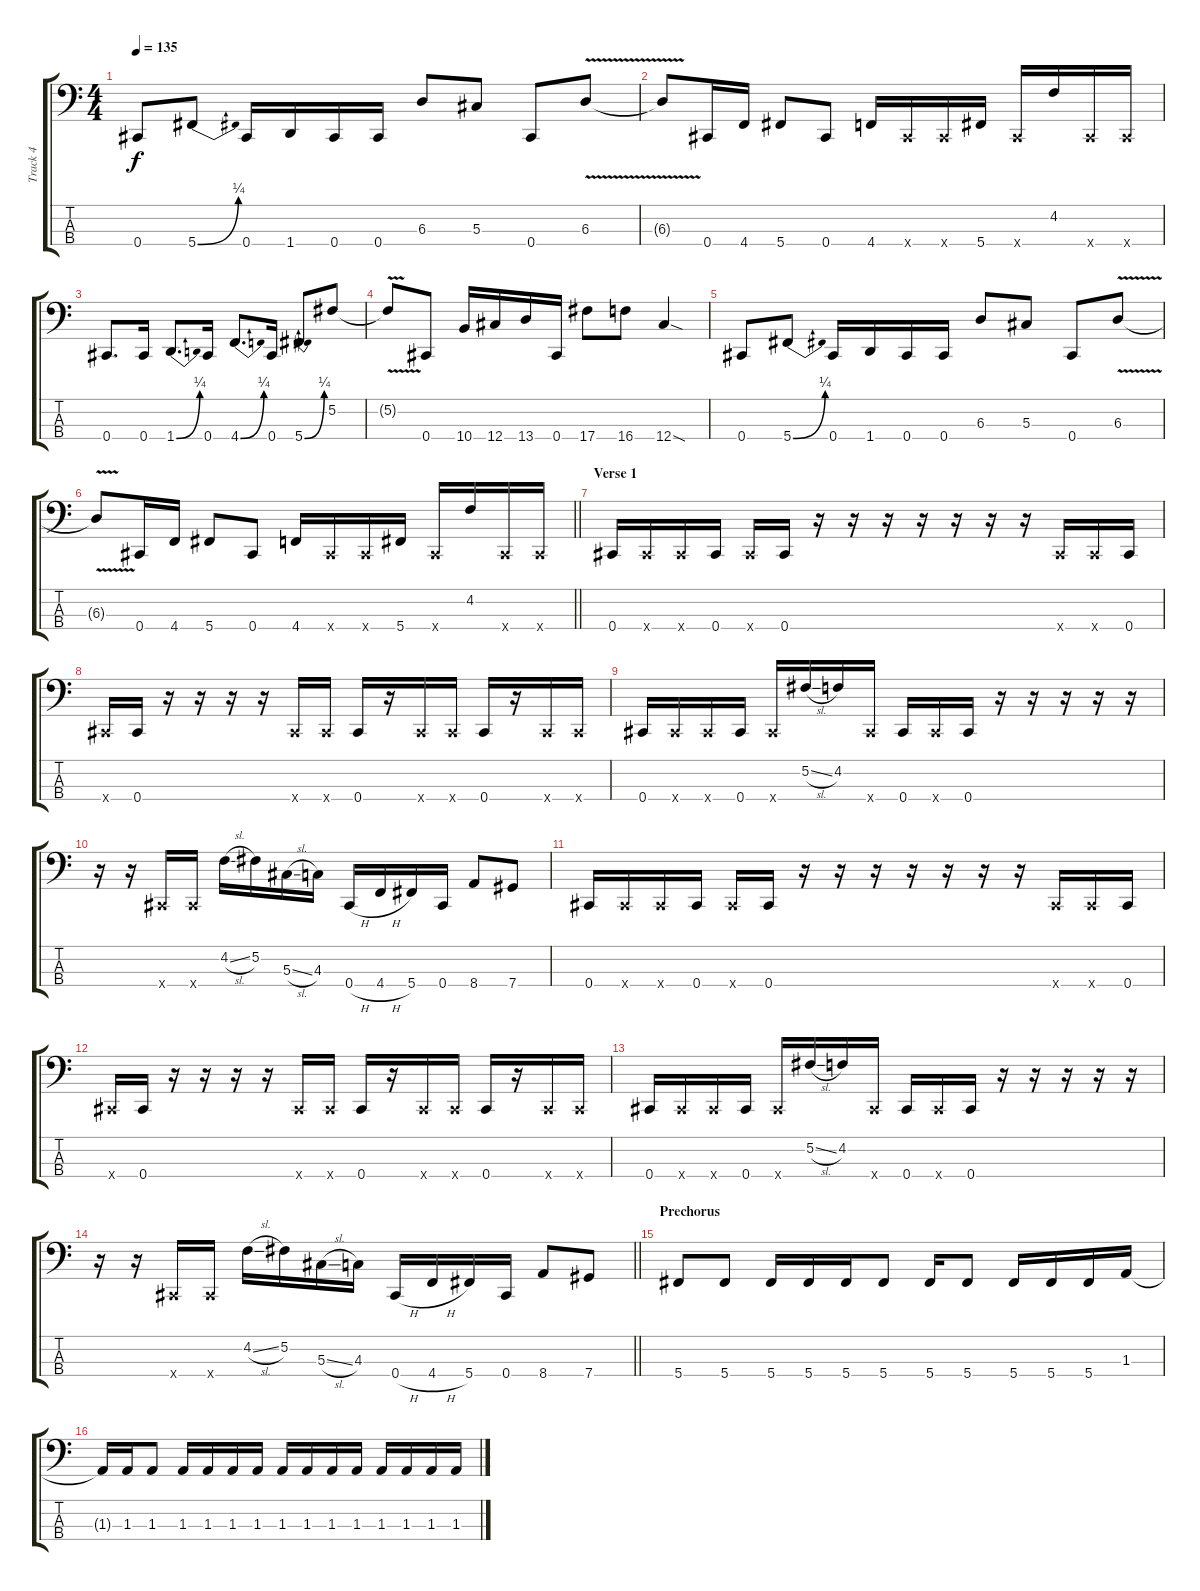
\track ("Track 4" "Track 4") {instrument slapbass1}
\staff {score tabs}
\tuning (Gb2 Db2 Ab1 Db1) {hide}
\ts (4 4)
\tempo 135
\clef f4
\ks c
0.4.8{dy f} 5.4{be (bend 0 0 60 1)}.8 0.4.16 1.4.16 0.4.16 0.4.16 6.3.8 5.3.8 0.4.8 6.3{v}.8 |
6.3{t}.8 0.4.16 4.4.16 5.4.8 0.4.8 4.4.16 0.4{x}.16 0.4{x}.16 5.4.16 0.4{x}.16 4.2.16 0.4{x}.16 0.4{x}.16 |
0.4.8{d} 0.4.16 1.4{be (bend 0 0 60 1)}.8{d} 0.4.16 4.4{be (bend 0 0 60 1)}.8{d} 0.4.16 5.4{be (bend 0 0 60 1)}.8 5.2.8 |
5.2{v t}.8 0.4.8 10.4.16 12.4.16 13.4.16 0.4.16 17.4.8 16.4.8 12.4{sod}.4 |
0.4.8 5.4{be (bend 0 0 60 1)}.8 0.4.16 1.4.16 0.4.16 0.4.16 6.3.8 5.3.8 0.4.8 6.3{v}.8 |
\barLineRight lightlight
6.3{t}.8 0.4.16 4.4.16 5.4.8 0.4.8 4.4.16 0.4{x}.16 0.4{x}.16 5.4.16 0.4{x}.16 4.2.16 0.4{x}.16 0.4{x}.16 |
\section ("" "Verse 1")
0.4.16 0.4{x}.16 0.4{x}.16 0.4.16 0.4{x}.16 0.4.16 r.16 r.16 r.16 r.16 r.16 r.16 r.16 0.4{x}.16 0.4{x}.16 0.4.16 |
0.4{x}.16 0.4.16 r.16 r.16 r.16 r.16 0.4{x}.16 0.4{x}.16 0.4.16 r.16 0.4{x}.16 0.4{x}.16 0.4.16 r.16 0.4{x}.16 0.4{x}.16 |
0.4.16 0.4{x}.16 0.4{x}.16 0.4.16 0.4{x}.16 5.2{sl}.16 4.2.16 0.4{x}.16 0.4.16 0.4{x}.16 0.4.16 r.16 r.16 r.16 r.16 r.16 |
r.16 r.16 0.4{x}.16 0.4{x}.16 4.2{sl}.16 5.2.16 5.3{sl}.16 4.3.16 0.4{h}.16 4.4{h}.16 5.4.16 0.4.16 8.4.8 7.4.8 |
0.4.16 0.4{x}.16 0.4{x}.16 0.4.16 0.4{x}.16 0.4.16 r.16 r.16 r.16 r.16 r.16 r.16 r.16 0.4{x}.16 0.4{x}.16 0.4.16 |
0.4{x}.16 0.4.16 r.16 r.16 r.16 r.16 0.4{x}.16 0.4{x}.16 0.4.16 r.16 0.4{x}.16 0.4{x}.16 0.4.16 r.16 0.4{x}.16 0.4{x}.16 |
0.4.16 0.4{x}.16 0.4{x}.16 0.4.16 0.4{x}.16 5.2{sl}.16 4.2.16 0.4{x}.16 0.4.16 0.4{x}.16 0.4.16 r.16 r.16 r.16 r.16 r.16 |
\barLineRight lightlight
r.16 r.16 0.4{x}.16 0.4{x}.16 4.2{sl}.16 5.2.16 5.3{sl}.16 4.3.16 0.4{h}.16 4.4{h}.16 5.4.16 0.4.16 8.4.8 7.4.8 |
\section ("" "Prechorus")
5.4.8{instrument electricbassfinger} 5.4.8 5.4.16 5.4.16 5.4.16 5.4.8 5.4.16 5.4.8 5.4.16 5.4.16 5.4.16 1.3.16 |
1.3{t}.16 1.3.16 1.3.8 1.3.16 1.3.16 1.3.16 1.3.16 1.3.16 1.3.16 1.3.16 1.3.16 1.3.16 1.3.16 1.3.16 1.3.16
